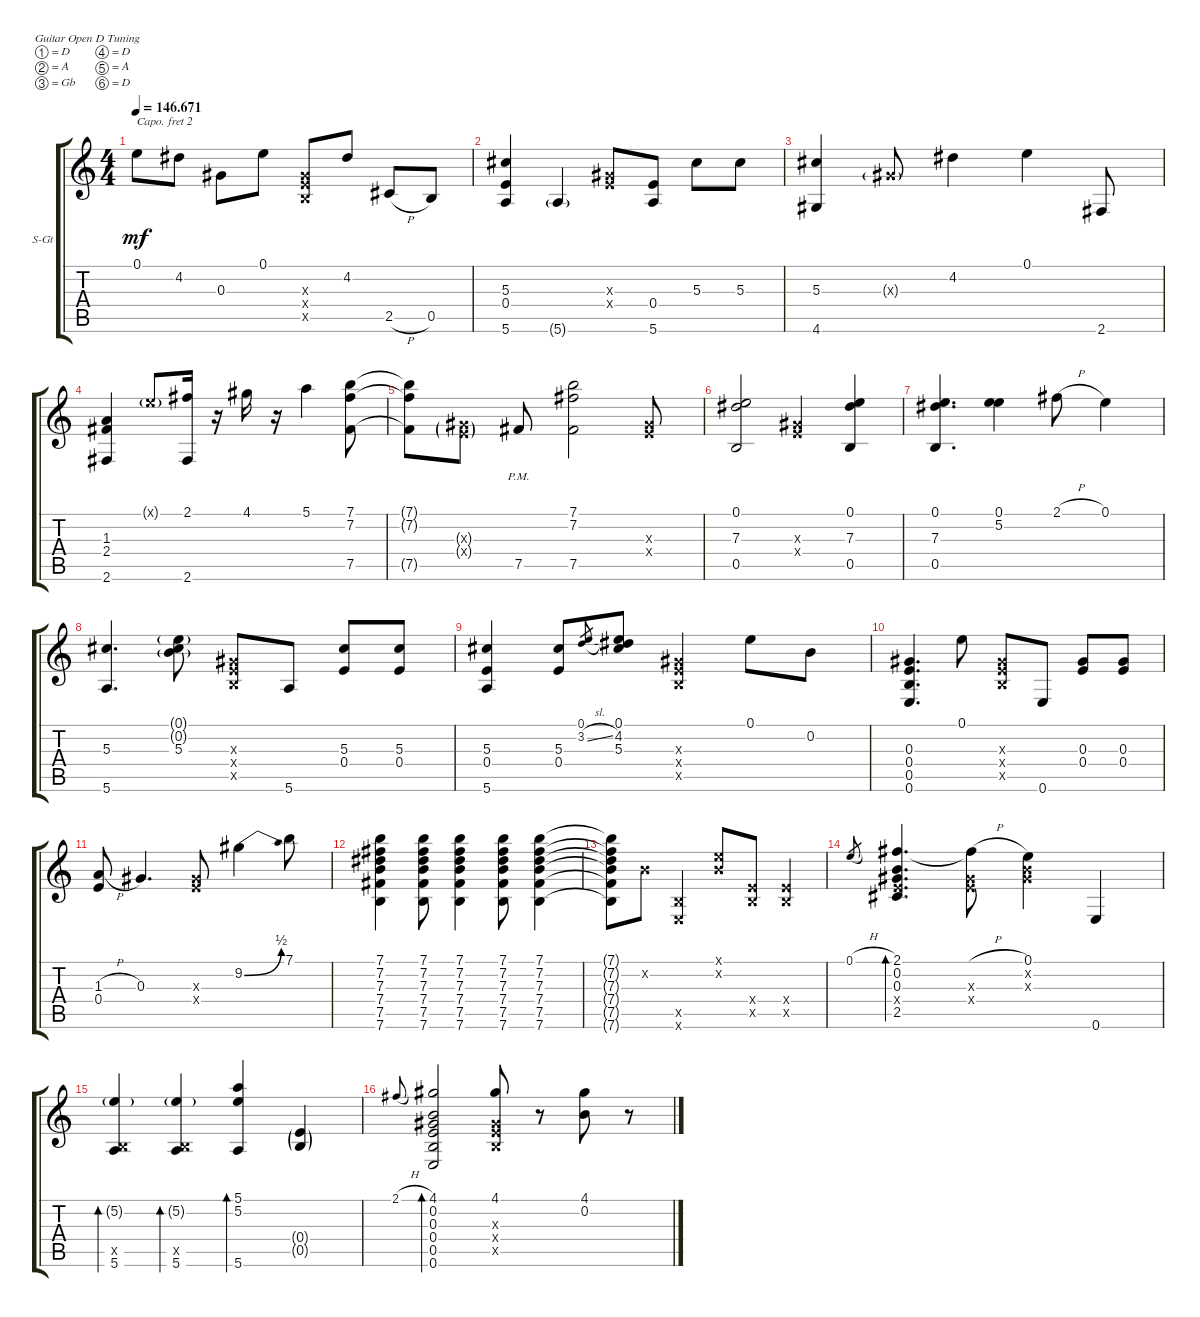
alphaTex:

\defaultSystemsLayout 4
\bracketExtendMode groupsimilarinstruments
\firstSystemTrackNameOrientation horizontal
\otherSystemsTrackNameOrientation horizontal
\track ("Steel Guitar" "S-Gt") {instrument acousticguitarsteel}
\staff {score tabs}
\capo 2
\tuning (D4 A3 Gb3 D3 A2 D2)
\ts (4 4)
\tempo
146.671
\accidentals auto
\clef g2
\ottava regular
\simile none
\ks c
0.1.8{dy mf} 4.2.8 0.3.8 0.1.8 (0.4{x} 0.3{x} 0.5{x}).8 4.2.8 2.5{h}.8 0.5.8 |
(5.6 0.4 5.3).4 5.6{g}.4 (0.3{x} 0.4{x}).8 (5.6 0.4).8 5.3.8 5.3.8 |
(4.6 5.3).4 0.3{g x}.8 4.2.4 0.1.4 2.6.8 |
(2.6 2.4 1.3).4 0.1{g x}.8 (2.6 2.1).16 r.16 4.1.16 r.16 5.1.4 (7.1 7.5 7.2).8 |
(7.1{t} 7.2{t} 7.5{t}).8 (0.3{g x} 0.4{g x}).8 7.5{pm}.8 (7.5 7.2 7.1).2 (0.3{x} 0.4{x}).8 |
(0.1 7.3 0.5).2 (0.3{x} 0.4{x}).4 (0.1 7.3 0.5).4 |
(0.5 7.3 0.1).4{d} (0.1 5.2).4 2.1{h}.8 0.1.4 |
(5.6 5.3).4{d} (0.1{g} 0.2{g} 5.3).8 (0.3{x} 0.4{x} 0.5{x}).8 5.6.8 (0.4 5.3).8 (5.3 0.4).8 |
(5.3 0.4 5.6).4 (5.3 0.4).8 (3.2{sl} 0.1).8{gr} (5.3 4.2 0.1).8 (0.3{x} 0.4{x} 0.5{x}).4 0.1.8 0.2.8 |
(0.6 0.5 0.3 0.4).4{d} 0.1.8 (0.3{x} 0.4{x} 0.5{x}).8 0.6.8 (0.3 0.4).8 (0.3 0.4).8 |
(1.3{h} 0.4).8 0.3.4{d} (0.3{x} 0.4{x}).8 9.2{be (bend 0 0 6 2)}.4 7.1.8 |
(7.6 7.5 7.4 7.3 7.1 7.2).4 (7.1 7.2 7.3 7.4 7.5 7.6).8 (7.5 7.6 7.4 7.3 7.2 7.1).4 (7.2 7.3 7.4 7.5 7.6 7.1).8 (7.1 7.2 7.3 7.4 7.5 7.6).4 |
(7.1{t} 7.2{t} 7.3{t} 7.4{t} 7.5{t} 7.6{t}).8 0.2{x}.8 (0.6{x} 0.5{x}).4 (0.1{x} 0.2{x}).8 (0.4{x} 0.5{x}).8 (0.5{x} 0.4{x}).4 |
0.1{h}.8{gr} (2.5 2.1 0.2 0.3 0.4{x}).4{d bd 239} (0.3{x} 0.4{x} 2.1{h t}).8 (0.1 0.2{x} 0.3{x}).4 0.6.4 |
(5.6 5.2{g} 0.5{x}).4{bd 30} (5.6 5.2{g} 0.5{x}).4{bd 30} (5.1 5.2 5.6).4{bd 30} (0.4{g} 0.5{g}).4 |
2.1{h}.8{gr onbeat} (4.1 0.6 0.5 0.4 0.3 0.2).2{bd 128} (0.4{x} 0.3{x} 0.5{x} 4.1).8 r.8 (4.1 0.2).8 r.8
